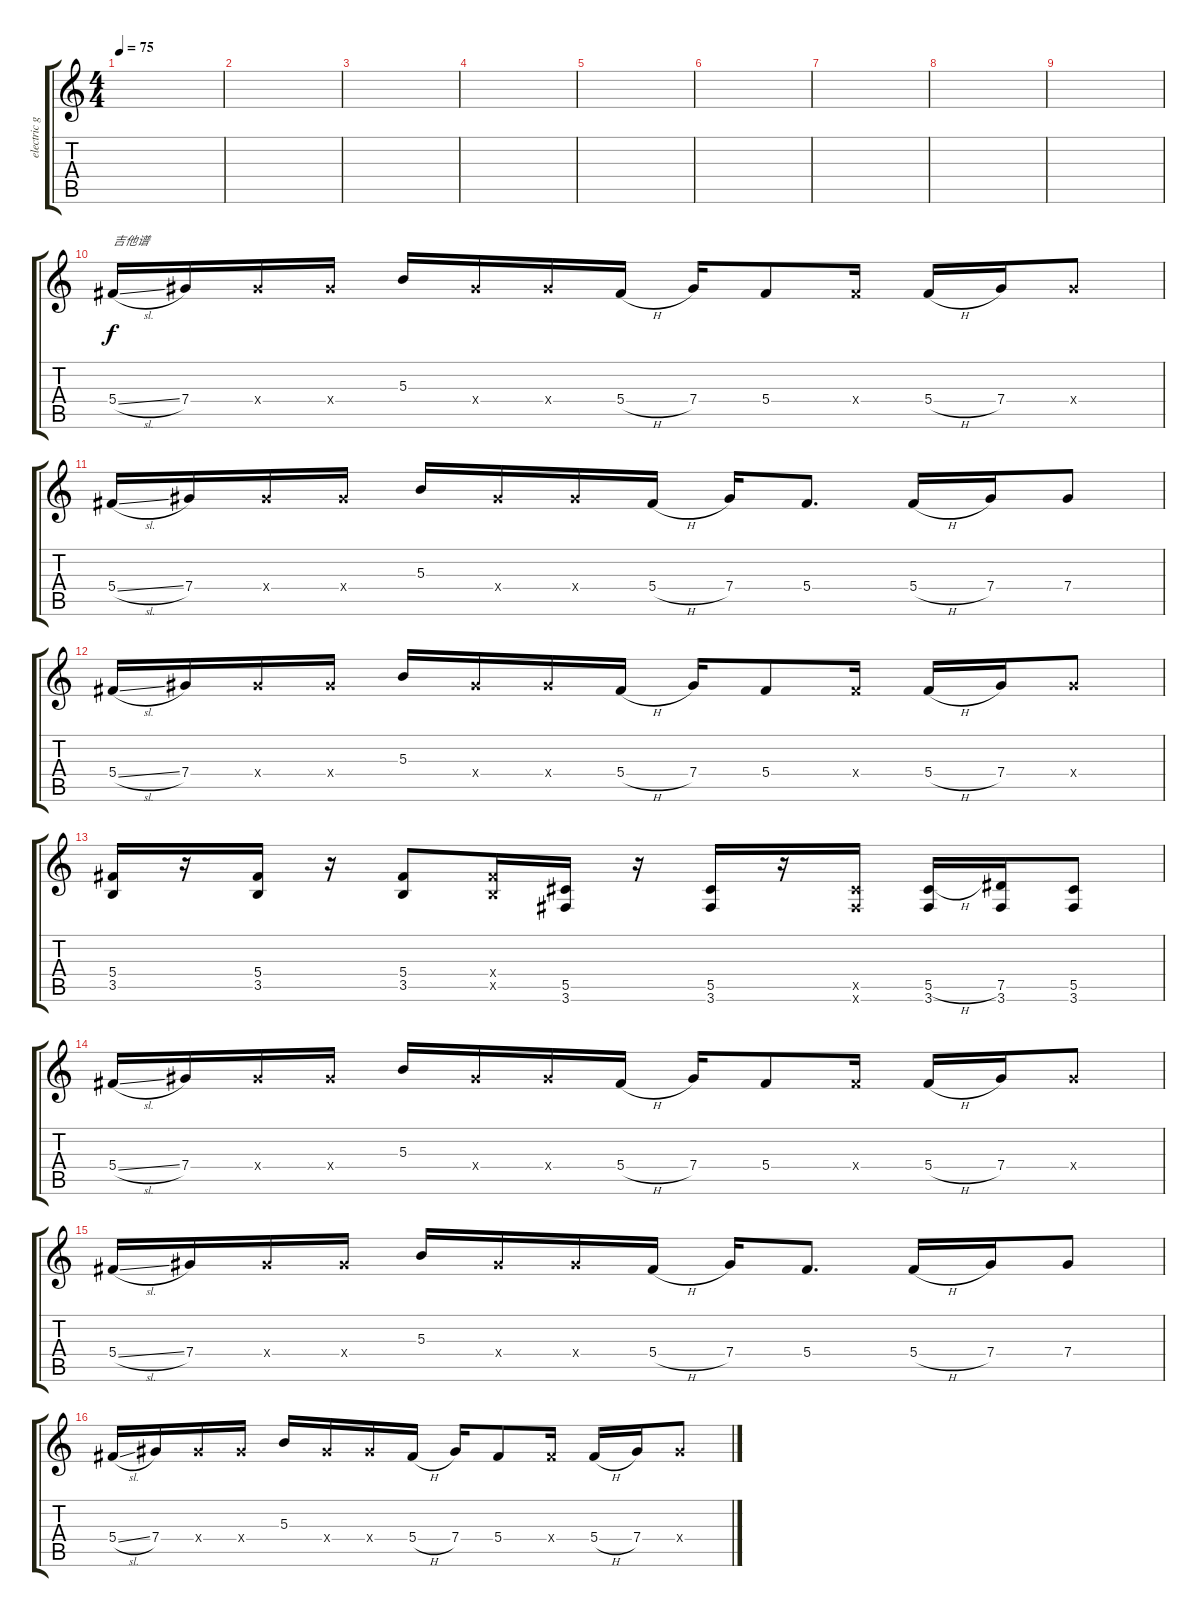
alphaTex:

\track ("electric guitar2" "electric g") {instrument overdrivenguitar}
\staff {score tabs}
\tuning (Eb4 Bb3 Gb3 Db3 Ab2 Eb2) {hide}
\ts (4 4)
\tempo 75
\clef g2
\ks c
|
|
|
|
|
|
|
|
|
5.4{sl}.16{txt "吉他谱"} 7.4.16 7.4{x}.16 7.4{x}.16 5.3.16 7.4{x}.16 7.4{x}.16 5.4{h}.16 7.4.16 5.4.8 5.4{x}.16 5.4{h}.16 7.4.16 7.4{x}.8 |
5.4{sl}.16 7.4.16 7.4{x}.16 7.4{x}.16 5.3.16 7.4{x}.16 7.4{x}.16 5.4{h}.16 7.4.16 5.4.8{d} 5.4{h}.16 7.4.16 7.4.8 |
5.4{sl}.16 7.4.16 7.4{x}.16 7.4{x}.16 5.3.16 7.4{x}.16 7.4{x}.16 5.4{h}.16 7.4.16 5.4.8 5.4{x}.16 5.4{h}.16 7.4.16 7.4{x}.8 |
(5.4 3.5).16 r.16 (5.4 3.5).16 r.16 (5.4 3.5).8 (5.4{x} 3.5{x}).16 (5.5 3.6).16 r.16 (5.5 3.6).16 r.16 (5.5{x} 3.6{x}).16 (5.5{h} 3.6).16 (7.5 3.6).16 (5.5 3.6).8 |
5.4{sl}.16 7.4.16 7.4{x}.16 7.4{x}.16 5.3.16 7.4{x}.16 7.4{x}.16 5.4{h}.16 7.4.16 5.4.8 5.4{x}.16 5.4{h}.16 7.4.16 7.4{x}.8 |
5.4{sl}.16 7.4.16 7.4{x}.16 7.4{x}.16 5.3.16 7.4{x}.16 7.4{x}.16 5.4{h}.16 7.4.16 5.4.8{d} 5.4{h}.16 7.4.16 7.4.8 |
5.4{sl}.16 7.4.16 7.4{x}.16 7.4{x}.16 5.3.16 7.4{x}.16 7.4{x}.16 5.4{h}.16 7.4.16 5.4.8 5.4{x}.16 5.4{h}.16 7.4.16 7.4{x}.8
